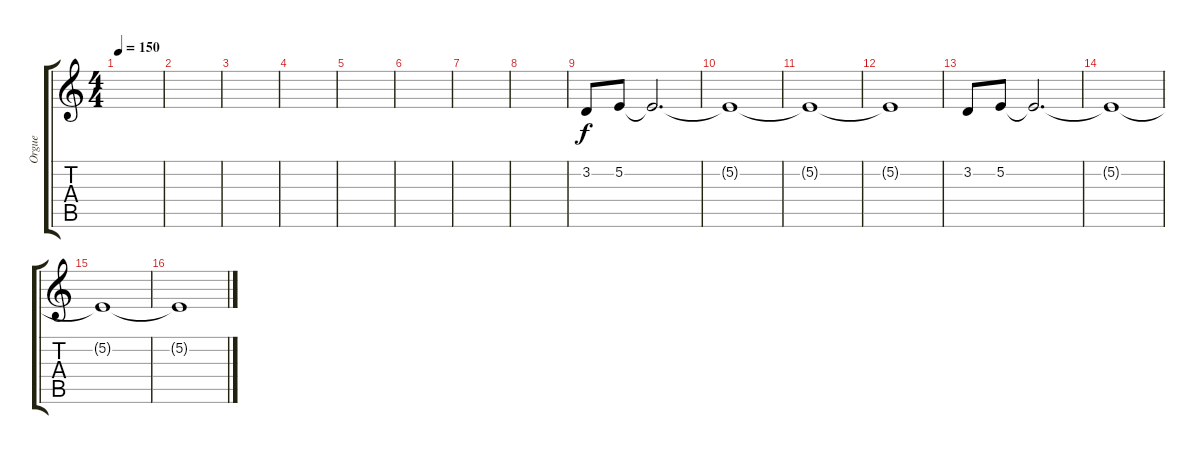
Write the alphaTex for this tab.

\track ("Orgue " "Orgue ") {instrument reedorgan}
\staff {score tabs}
\tuning (E4 B3 G3 D3 A2 E2) {hide}
\ts (4 4)
\tempo 150
\clef g2
\ks c
|
|
|
|
|
|
|
|
3.2.8 5.2.8 5.2{t}.2{d} |
5.2{t}.1 |
5.2{t}.1 |
5.2{t}.1 |
3.2.8 5.2.8 5.2{t}.2{d} |
5.2{t}.1 |
5.2{t}.1 |
5.2{t}.1
